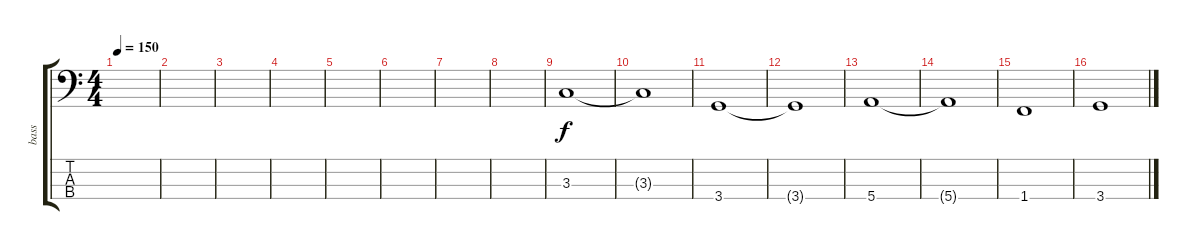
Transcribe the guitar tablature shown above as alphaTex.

\track ("bass" "bass") {instrument electricbasspick}
\staff {score tabs}
\tuning (G2 D2 A1 E1) {hide}
\ts (4 4)
\tempo 150
\clef f4
\ks c
|
|
|
|
|
|
|
|
3.3.1 |
3.3{t}.1 |
3.4.1 |
3.4{t}.1 |
5.4.1 |
5.4{t}.1 |
1.4.1 |
3.4.1
